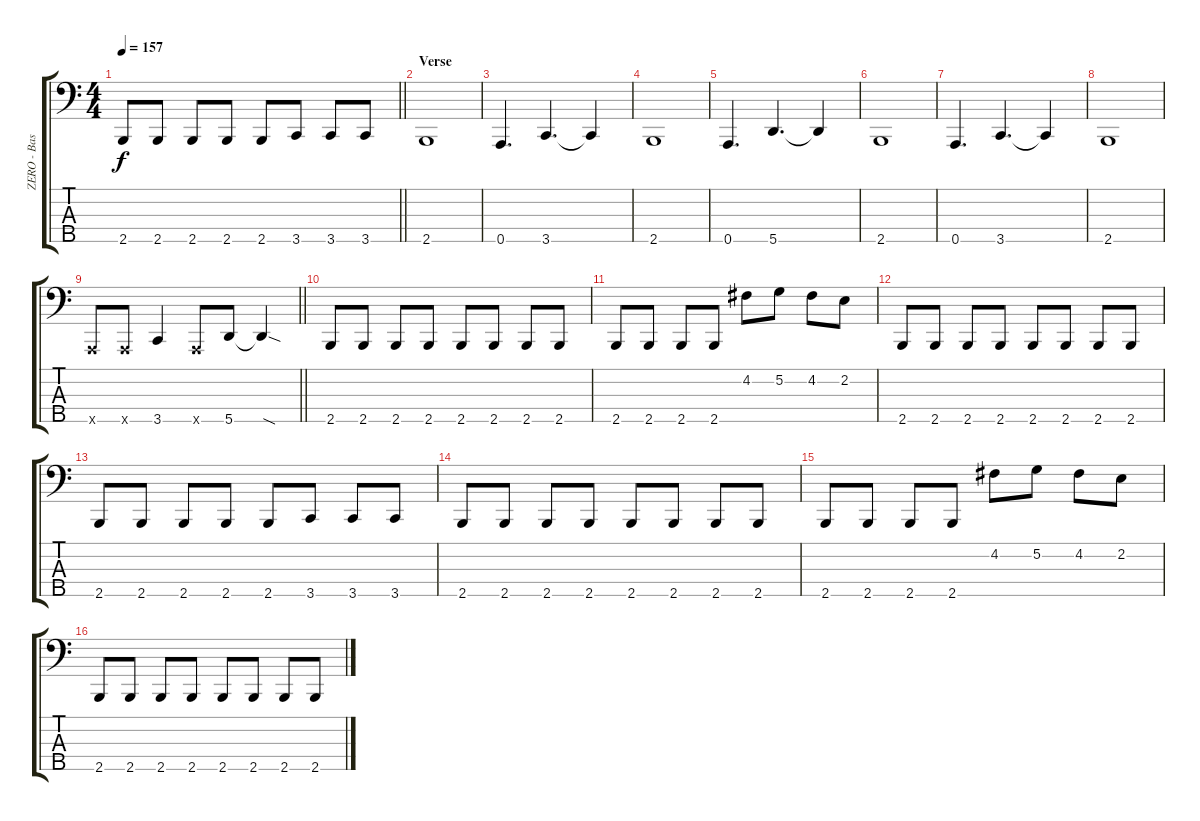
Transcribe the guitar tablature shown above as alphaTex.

\track ("ZERO - Bass" "ZERO - Bas") {instrument electricbassfinger}
\staff {score tabs}
\tuning (G2 D2 A1 E1 A0) {hide}
\ts (4 4)
\tempo 157
\clef f4
\barLineRight lightlight
\ks c
2.5.8{dy f} 2.5.8 2.5.8 2.5.8 2.5.8 3.5.8 3.5.8 3.5.8 |
\section ("" "Verse")
2.5.1 |
0.5.4{d} 3.5.4{d} 3.5{t}.4 |
2.5.1 |
0.5.4{d} 5.5.4{d} 5.5{t}.4 |
2.5.1 |
0.5.4{d} 3.5.4{d} 3.5{t}.4 |
2.5.1 |
\barLineRight lightlight
0.5{x}.8 0.5{x}.8 3.5.4 0.5{x}.8 5.5.8 5.5{sod t}.4 |
\section ("" "")
2.5.8 2.5.8 2.5.8 2.5.8 2.5.8 2.5.8 2.5.8 2.5.8 |
2.5.8 2.5.8 2.5.8 2.5.8 4.2.8 5.2.8 4.2.8 2.2.8 |
2.5.8 2.5.8 2.5.8 2.5.8 2.5.8 2.5.8 2.5.8 2.5.8 |
2.5.8 2.5.8 2.5.8 2.5.8 2.5.8 3.5.8 3.5.8 3.5.8 |
2.5.8 2.5.8 2.5.8 2.5.8 2.5.8 2.5.8 2.5.8 2.5.8 |
2.5.8 2.5.8 2.5.8 2.5.8 4.2.8 5.2.8 4.2.8 2.2.8 |
2.5.8 2.5.8 2.5.8 2.5.8 2.5.8 2.5.8 2.5.8 2.5.8
